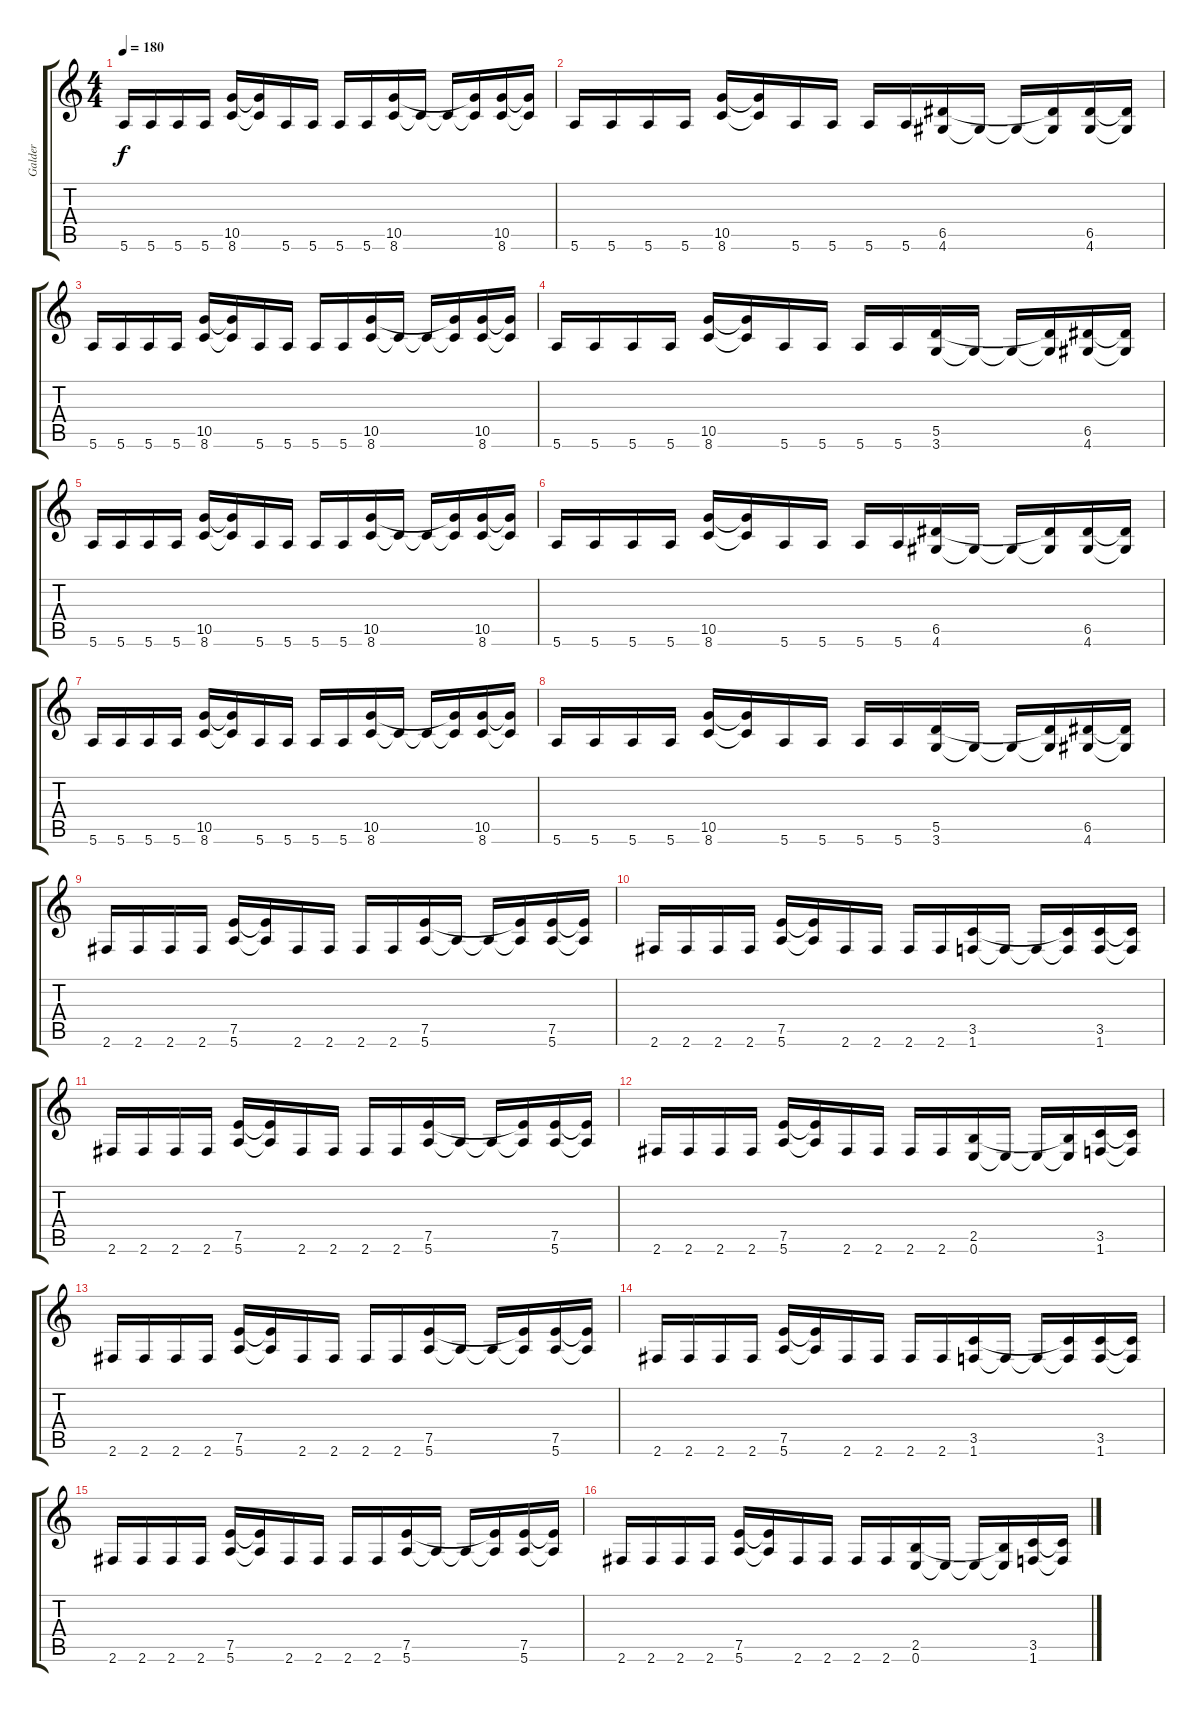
\track ("Galder" "Galder") {instrument distortionguitar}
\staff {score tabs}
\tuning (E4 B3 G3 D3 A2 E2) {hide}
\ts (4 4)
\tempo 180
\clef g2
\ks c
5.6.16{dy f} 5.6.16 5.6.16 5.6.16 (10.5 8.6).16 (10.5{t} 8.6{t}).16 5.6.16 5.6.16 5.6.16 5.6.16 (10.5 8.6).16 8.6{t}.16 8.6{t}.16 (10.5{t} 8.6{t}).16 (10.5 8.6).16 (10.5{t} 8.6{t}).16 |
5.6.16 5.6.16 5.6.16 5.6.16 (10.5 8.6).16 (10.5{t} 8.6{t}).16 5.6.16 5.6.16 5.6.16 5.6.16 (6.5 4.6).16 4.6{t}.16 4.6{t}.16 (6.5{t} 4.6{t}).16 (6.5 4.6).16 (6.5{t} 4.6{t}).16 |
5.6.16 5.6.16 5.6.16 5.6.16 (10.5 8.6).16 (10.5{t} 8.6{t}).16 5.6.16 5.6.16 5.6.16 5.6.16 (10.5 8.6).16 8.6{t}.16 8.6{t}.16 (10.5{t} 8.6{t}).16 (10.5 8.6).16 (10.5{t} 8.6{t}).16 |
5.6.16 5.6.16 5.6.16 5.6.16 (10.5 8.6).16 (10.5{t} 8.6{t}).16 5.6.16 5.6.16 5.6.16 5.6.16 (5.5 3.6).16 3.6{t}.16 3.6{t}.16 (5.5{t} 3.6{t}).16 (6.5 4.6).16 (6.5{t} 4.6{t}).16 |
5.6.16 5.6.16 5.6.16 5.6.16 (10.5 8.6).16 (10.5{t} 8.6{t}).16 5.6.16 5.6.16 5.6.16 5.6.16 (10.5 8.6).16 8.6{t}.16 8.6{t}.16 (10.5{t} 8.6{t}).16 (10.5 8.6).16 (10.5{t} 8.6{t}).16 |
5.6.16 5.6.16 5.6.16 5.6.16 (10.5 8.6).16 (10.5{t} 8.6{t}).16 5.6.16 5.6.16 5.6.16 5.6.16 (6.5 4.6).16 4.6{t}.16 4.6{t}.16 (6.5{t} 4.6{t}).16 (6.5 4.6).16 (6.5{t} 4.6{t}).16 |
5.6.16 5.6.16 5.6.16 5.6.16 (10.5 8.6).16 (10.5{t} 8.6{t}).16 5.6.16 5.6.16 5.6.16 5.6.16 (10.5 8.6).16 8.6{t}.16 8.6{t}.16 (10.5{t} 8.6{t}).16 (10.5 8.6).16 (10.5{t} 8.6{t}).16 |
5.6.16 5.6.16 5.6.16 5.6.16 (10.5 8.6).16 (10.5{t} 8.6{t}).16 5.6.16 5.6.16 5.6.16 5.6.16 (5.5 3.6).16 3.6{t}.16 3.6{t}.16 (5.5{t} 3.6{t}).16 (6.5 4.6).16 (6.5{t} 4.6{t}).16 |
2.6.16 2.6.16 2.6.16 2.6.16 (7.5 5.6).16 (7.5{t} 5.6{t}).16 2.6.16 2.6.16 2.6.16 2.6.16 (7.5 5.6).16 5.6{t}.16 5.6{t}.16 (7.5{t} 5.6{t}).16 (7.5 5.6).16 (7.5{t} 5.6{t}).16 |
2.6.16 2.6.16 2.6.16 2.6.16 (7.5 5.6).16 (7.5{t} 5.6{t}).16 2.6.16 2.6.16 2.6.16 2.6.16 (3.5 1.6).16 1.6{t}.16 1.6{t}.16 (3.5{t} 1.6{t}).16 (3.5 1.6).16 (3.5{t} 1.6{t}).16 |
2.6.16 2.6.16 2.6.16 2.6.16 (7.5 5.6).16 (7.5{t} 5.6{t}).16 2.6.16 2.6.16 2.6.16 2.6.16 (7.5 5.6).16 5.6{t}.16 5.6{t}.16 (7.5{t} 5.6{t}).16 (7.5 5.6).16 (7.5{t} 5.6{t}).16 |
2.6.16 2.6.16 2.6.16 2.6.16 (7.5 5.6).16 (7.5{t} 5.6{t}).16 2.6.16 2.6.16 2.6.16 2.6.16 (2.5 0.6).16 0.6{t}.16 0.6{t}.16 (2.5{t} 0.6{t}).16 (3.5 1.6).16 (3.5{t} 1.6{t}).16 |
2.6.16 2.6.16 2.6.16 2.6.16 (7.5 5.6).16 (7.5{t} 5.6{t}).16 2.6.16 2.6.16 2.6.16 2.6.16 (7.5 5.6).16 5.6{t}.16 5.6{t}.16 (7.5{t} 5.6{t}).16 (7.5 5.6).16 (7.5{t} 5.6{t}).16 |
2.6.16 2.6.16 2.6.16 2.6.16 (7.5 5.6).16 (7.5{t} 5.6{t}).16 2.6.16 2.6.16 2.6.16 2.6.16 (3.5 1.6).16 1.6{t}.16 1.6{t}.16 (3.5{t} 1.6{t}).16 (3.5 1.6).16 (3.5{t} 1.6{t}).16 |
2.6.16 2.6.16 2.6.16 2.6.16 (7.5 5.6).16 (7.5{t} 5.6{t}).16 2.6.16 2.6.16 2.6.16 2.6.16 (7.5 5.6).16 5.6{t}.16 5.6{t}.16 (7.5{t} 5.6{t}).16 (7.5 5.6).16 (7.5{t} 5.6{t}).16 |
2.6.16 2.6.16 2.6.16 2.6.16 (7.5 5.6).16 (7.5{t} 5.6{t}).16 2.6.16 2.6.16 2.6.16 2.6.16 (2.5 0.6).16 0.6{t}.16 0.6{t}.16 (2.5{t} 0.6{t}).16 (3.5 1.6).16 (3.5{t} 1.6{t}).16
